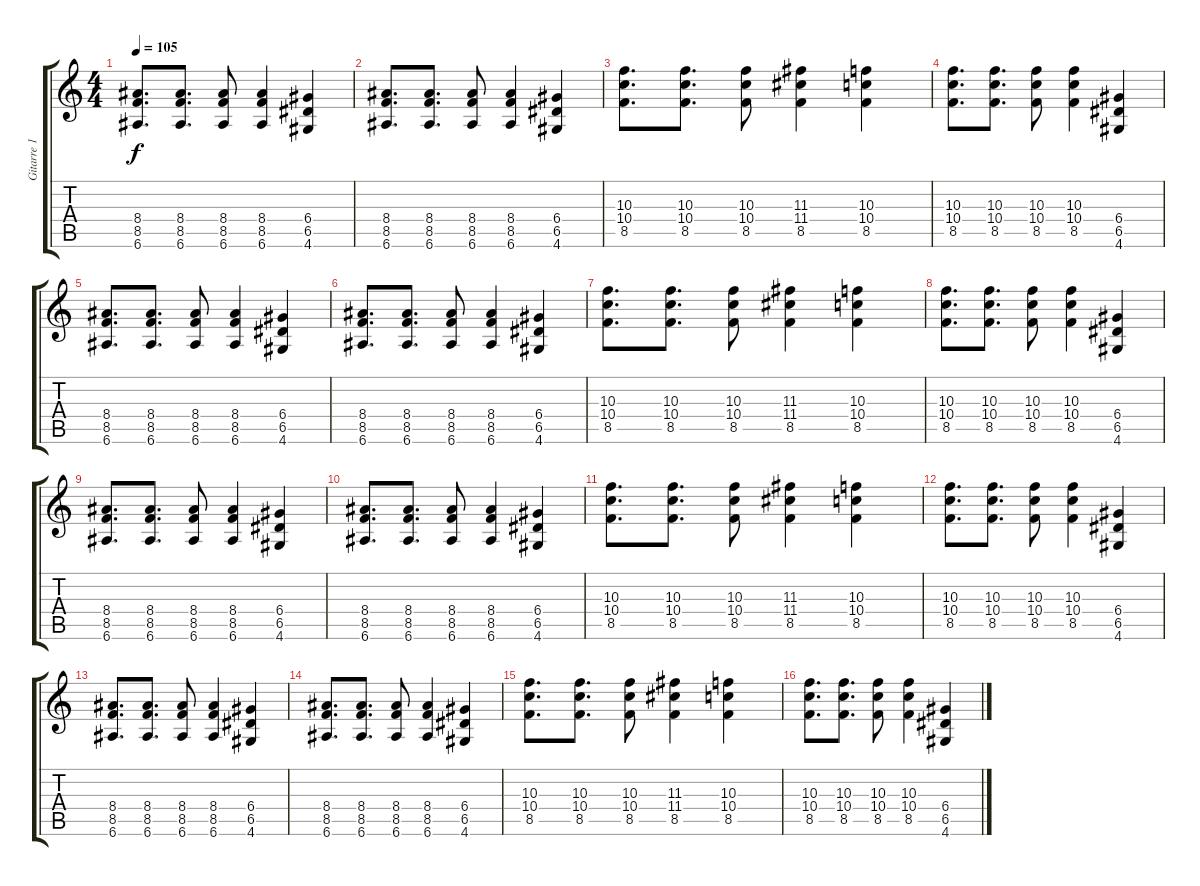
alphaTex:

\track ("Gitarre 1" "Gitarre 1") {instrument distortionguitar}
\staff {score tabs}
\tuning (E4 B3 G3 D3 A2 E2) {hide}
\ts (4 4)
\tempo 105
\clef g2
\ks c
(8.4 8.5 6.6).8{d dy f} (8.4 8.5 6.6).8{d} (8.4 8.5 6.6).8 (8.4 8.5 6.6).4 (6.4 6.5 4.6).4 |
(8.4 8.5 6.6).8{d} (8.4 8.5 6.6).8{d} (8.4 8.5 6.6).8 (8.4 8.5 6.6).4 (6.4 6.5 4.6).4 |
(10.3 10.4 8.5).8{d} (10.3 10.4 8.5).8{d} (10.3 10.4 8.5).8 (11.3 11.4 8.5).4 (10.3 10.4 8.5).4 |
(10.3 10.4 8.5).8{d} (10.3 10.4 8.5).8{d} (10.3 10.4 8.5).8 (10.3 10.4 8.5).4 (6.4 6.5 4.6).4 |
(8.4 8.5 6.6).8{d} (8.4 8.5 6.6).8{d} (8.4 8.5 6.6).8 (8.4 8.5 6.6).4 (6.4 6.5 4.6).4 |
(8.4 8.5 6.6).8{d} (8.4 8.5 6.6).8{d} (8.4 8.5 6.6).8 (8.4 8.5 6.6).4 (6.4 6.5 4.6).4 |
(10.3 10.4 8.5).8{d} (10.3 10.4 8.5).8{d} (10.3 10.4 8.5).8 (11.3 11.4 8.5).4 (10.3 10.4 8.5).4 |
(10.3 10.4 8.5).8{d} (10.3 10.4 8.5).8{d} (10.3 10.4 8.5).8 (10.3 10.4 8.5).4 (6.4 6.5 4.6).4 |
(8.4 8.5 6.6).8{d} (8.4 8.5 6.6).8{d} (8.4 8.5 6.6).8 (8.4 8.5 6.6).4 (6.4 6.5 4.6).4 |
(8.4 8.5 6.6).8{d} (8.4 8.5 6.6).8{d} (8.4 8.5 6.6).8 (8.4 8.5 6.6).4 (6.4 6.5 4.6).4 |
(10.3 10.4 8.5).8{d} (10.3 10.4 8.5).8{d} (10.3 10.4 8.5).8 (11.3 11.4 8.5).4 (10.3 10.4 8.5).4 |
(10.3 10.4 8.5).8{d} (10.3 10.4 8.5).8{d} (10.3 10.4 8.5).8 (10.3 10.4 8.5).4 (6.4 6.5 4.6).4 |
(8.4 8.5 6.6).8{d} (8.4 8.5 6.6).8{d} (8.4 8.5 6.6).8 (8.4 8.5 6.6).4 (6.4 6.5 4.6).4 |
(8.4 8.5 6.6).8{d} (8.4 8.5 6.6).8{d} (8.4 8.5 6.6).8 (8.4 8.5 6.6).4 (6.4 6.5 4.6).4 |
(10.3 10.4 8.5).8{d} (10.3 10.4 8.5).8{d} (10.3 10.4 8.5).8 (11.3 11.4 8.5).4 (10.3 10.4 8.5).4 |
(10.3 10.4 8.5).8{d} (10.3 10.4 8.5).8{d} (10.3 10.4 8.5).8 (10.3 10.4 8.5).4 (6.4 6.5 4.6).4
